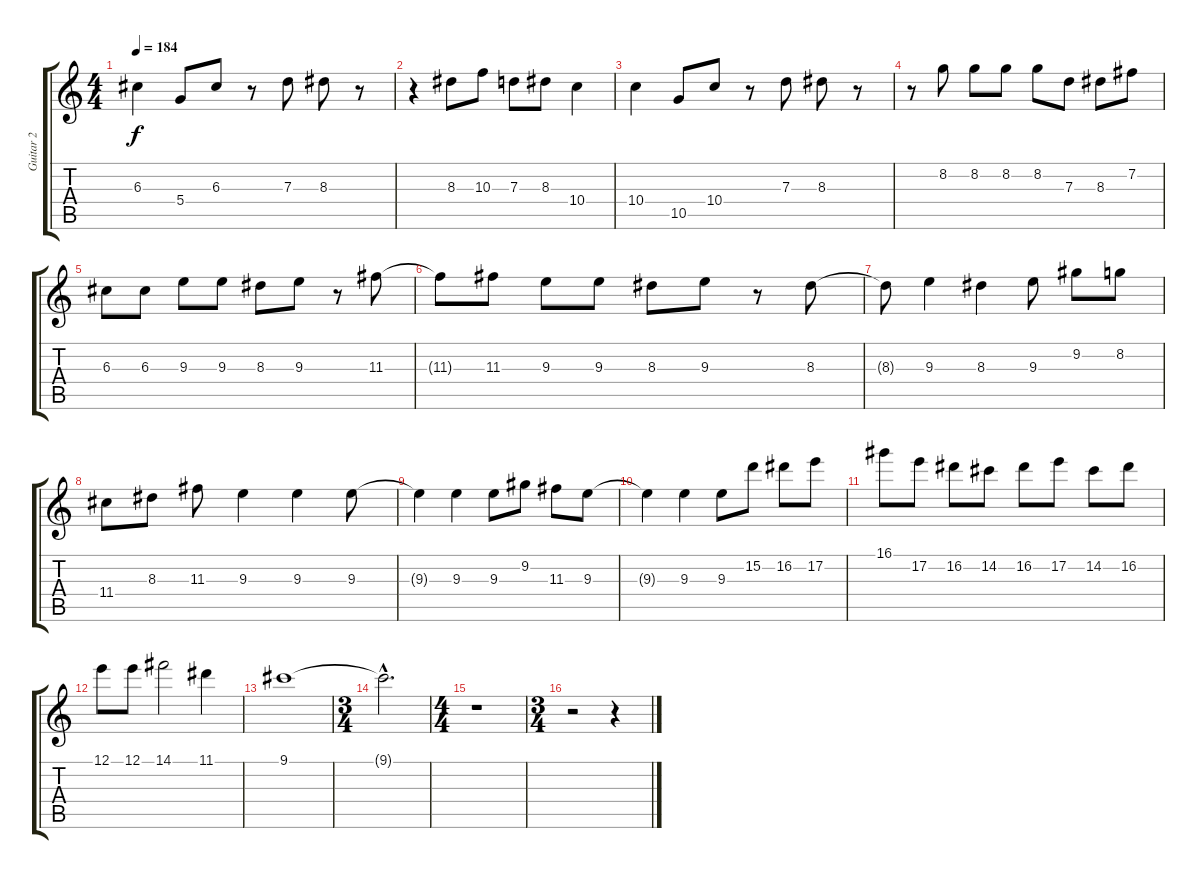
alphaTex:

\track ("Guitar 2" "Guitar 2") {instrument distortionguitar}
\staff {score tabs}
\tuning (E4 B3 G3 D3 A2 E2) {hide}
\ts (4 4)
\tempo 184
\clef g2
\ks c
6.3.4{dy f} 5.4.8 6.3.8 r.8 7.3.8 8.3.8 r.8 |
r.4 8.3.8 10.3.8 7.3.8 8.3.8 10.4.4 |
10.4.4 10.5.8 10.4.8 r.8 7.3.8 8.3.8 r.8 |
r.8 8.2.8 8.2.8 8.2.8 8.2.8 7.3.8 8.3.8 7.2.8 |
6.3.8 6.3.8 9.3.8 9.3.8 8.3.8 9.3.8 r.8 11.3.8 |
11.3{t}.8 11.3.8 9.3.8 9.3.8 8.3.8 9.3.8 r.8 8.3.8 |
8.3{t}.8 9.3.4 8.3.4 9.3.8 9.2.8 8.2.8 |
11.4.8 8.3.8 11.3.8 9.3.4 9.3.4 9.3.8 |
9.3{t}.4 9.3.4 9.3.8 9.2.8 11.3.8 9.3.8 |
9.3{t}.4 9.3.4 9.3.8 15.2.8 16.2.8 17.2.8 |
16.1.8 17.2.8 16.2.8 14.2.8 16.2.8 17.2.8 14.2.8 16.2.8 |
12.1.8 12.1.8 14.1.2 11.1.4 |
9.1.1 |
\ts (3 4)
9.1{hac t}.2{d} |
\ts (4 4)
r.1 |
\ts (3 4)
r.2 r.4
